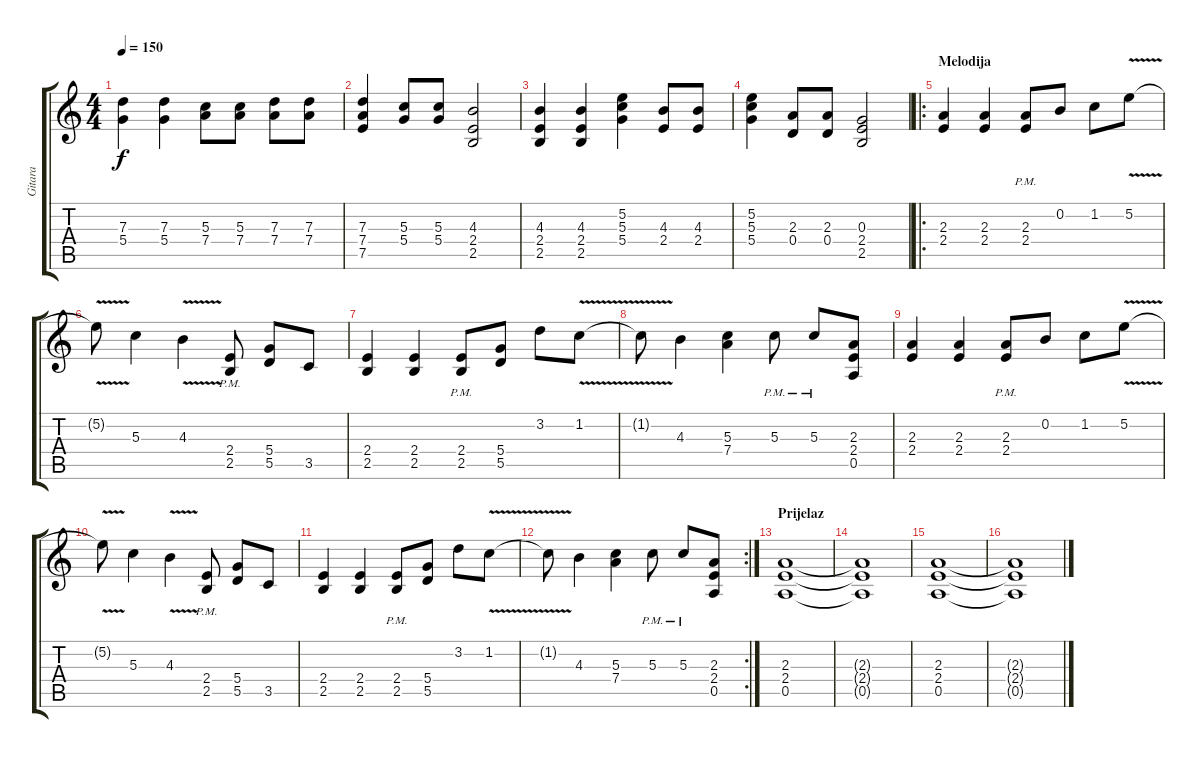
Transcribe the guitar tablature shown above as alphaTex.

\track ("Gitara" "Gitara") {instrument distortionguitar}
\staff {score tabs}
\tuning (E4 B3 G3 D3 A2 E2) {hide}
\ts (4 4)
\tempo 150
\clef g2
\ks c
(7.3 5.4).4{dy f} (7.3 5.4).4 (5.3 7.4).8 (5.3 7.4).8 (7.3 7.4).8 (7.3 7.4).8 |
(7.3 7.4 7.5).4 (5.3 5.4).8 (5.3 5.4).8 (4.3 2.4 2.5).2 |
(4.3 2.4 2.5).4 (4.3 2.4 2.5).4 (5.2 5.3 5.4).4 (4.3 2.4).8 (4.3 2.4).8 |
(5.2 5.3 5.4).4 (2.3 0.4).8 (2.3 0.4).8 (0.3 2.4 2.5).2 |
\ro
\section ("" "Melodija")
(2.3 2.4).4 (2.3 2.4).4 (2.3{pm} 2.4{pm}).8 0.2.8 1.2.8 5.2{v}.8 |
5.2{t}.8 5.3.4 4.3{v}.4 (2.4{pm} 2.5{pm}).8 (5.4 5.5).8 3.5.8 |
(2.4 2.5).4 (2.4 2.5).4 (2.4{pm} 2.5{pm}).8 (5.4 5.5).8 3.2.8 1.2{v}.8 |
1.2{t}.8 4.3.4 (5.3 7.4).4 5.3{pm}.8 5.3{pm}.8 (2.3 2.4 0.5).8 |
(2.3 2.4).4 (2.3 2.4).4 (2.3{pm} 2.4{pm}).8 0.2.8 1.2.8 5.2{v}.8 |
5.2{t}.8 5.3.4 4.3{v}.4 (2.4{pm} 2.5{pm}).8 (5.4 5.5).8 3.5.8 |
(2.4 2.5).4 (2.4 2.5).4 (2.4{pm} 2.5{pm}).8 (5.4 5.5).8 3.2.8 1.2{v}.8 |
\rc 2
1.2{t}.8 4.3.4 (5.3 7.4).4 5.3{pm}.8 5.3{pm}.8 (2.3 2.4 0.5).8 |
\section ("" "Prijelaz")
(2.3 2.4 0.5).1 |
(2.3{t} 2.4{t} 0.5{t}).1 |
(2.3 2.4 0.5).1 |
(2.3{t} 2.4{t} 0.5{t}).1
